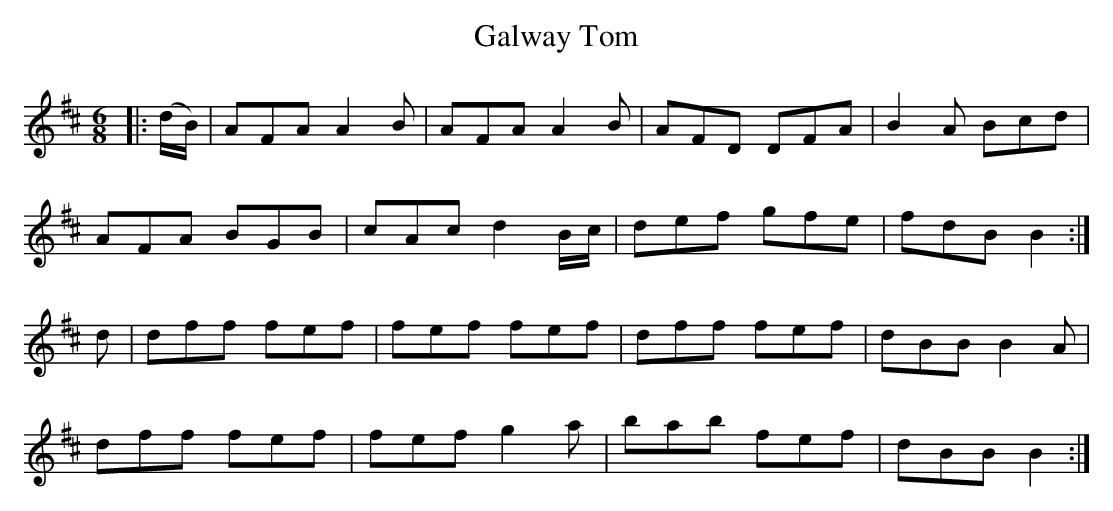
X:1
T: Galway Tom
M:6/8
L:1/8
K:Bm
|:(d/B/) | AFA A2B | AFA A2B | AFD DFA | B2A Bcd |
AFA BGB | cAc d2 B/c/ | def gfe | fdB B2 :|
d | dff fef | fef fef | dff fef | dBB B2A |
 dff fef | fef g2a | bab fef | dBB B2 :|
